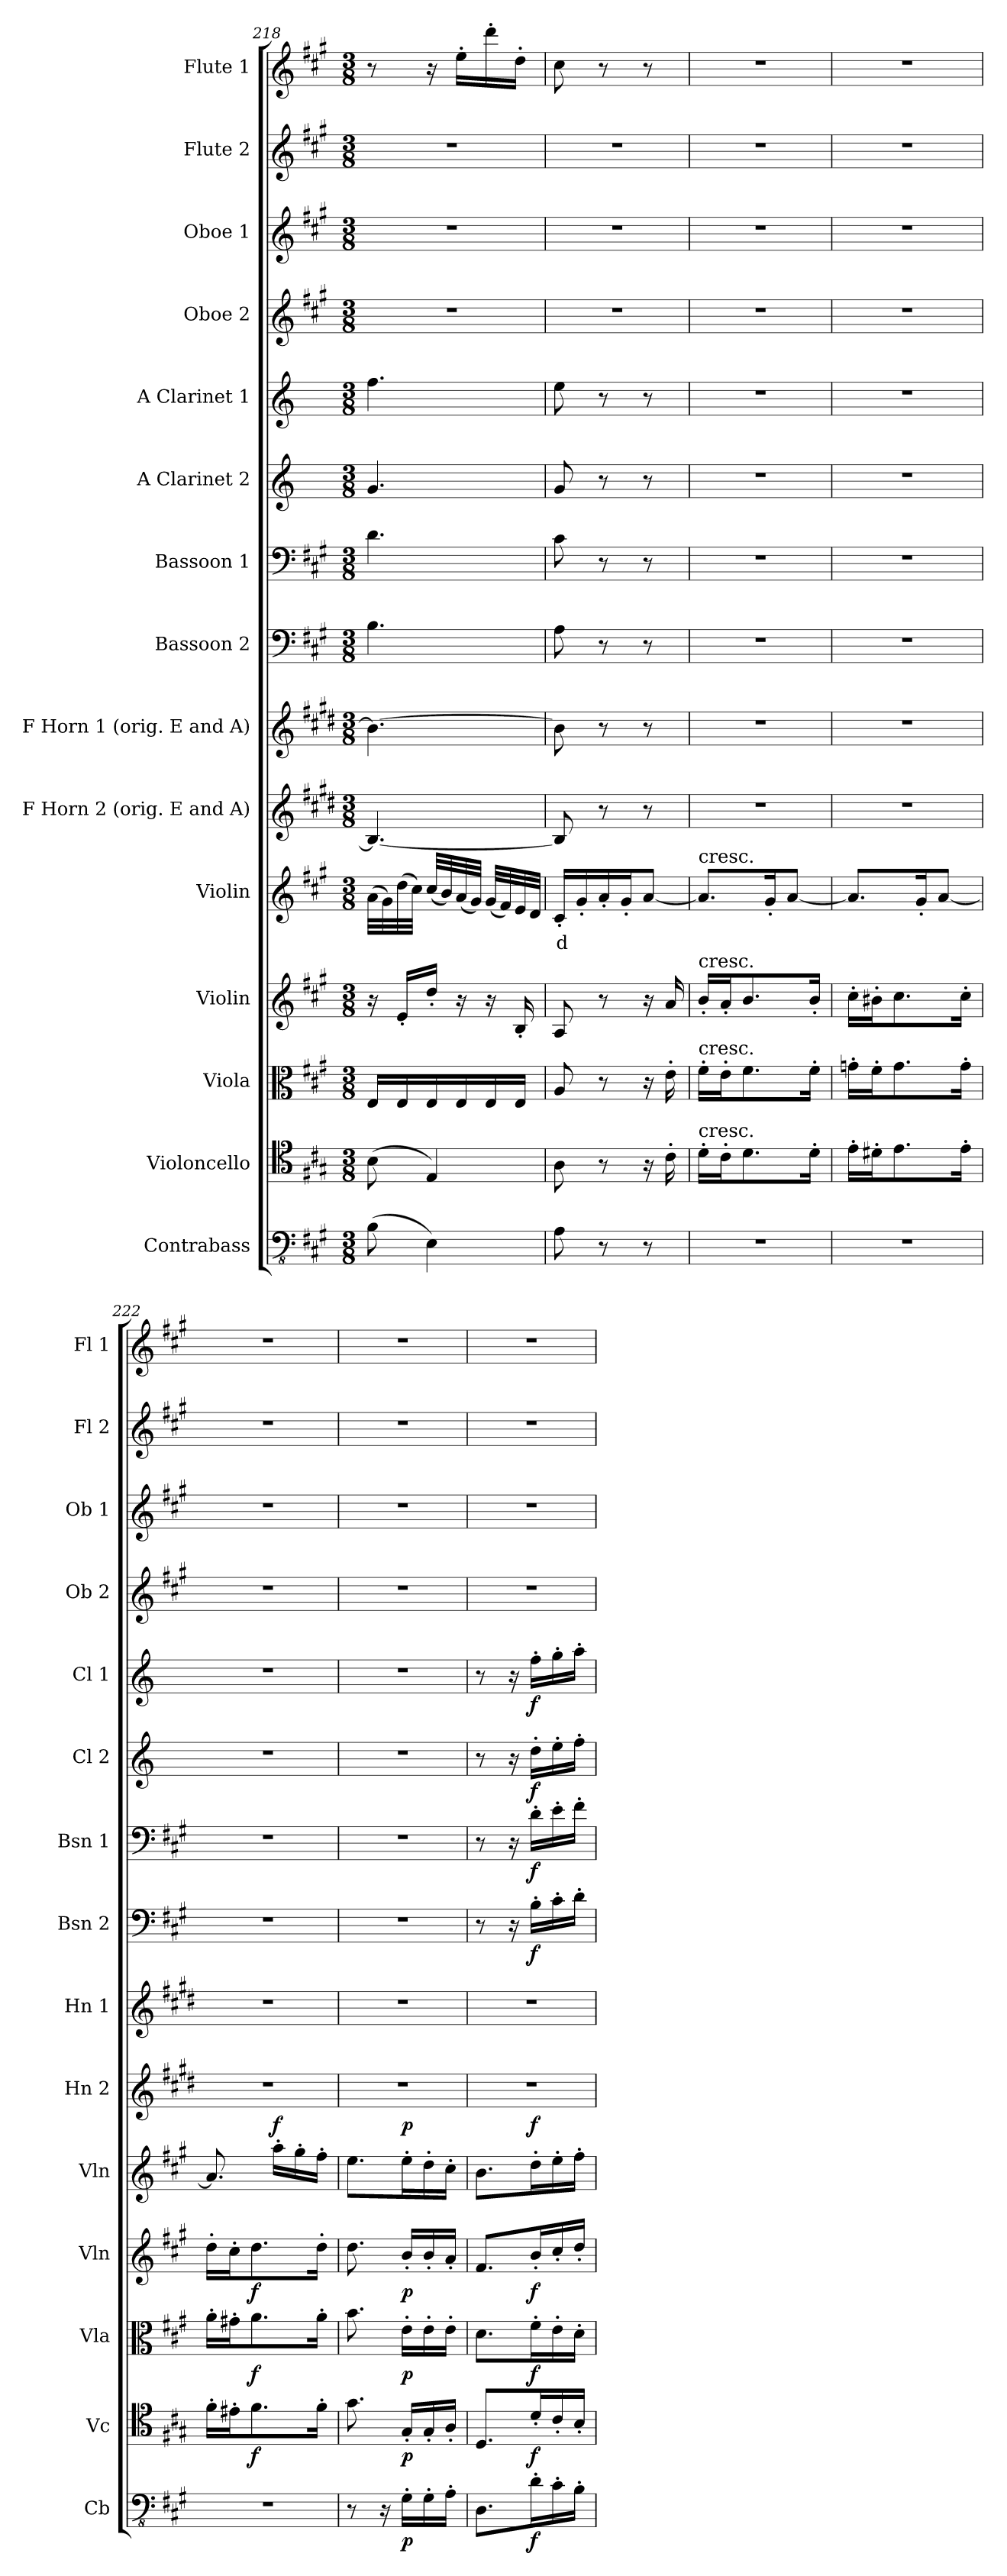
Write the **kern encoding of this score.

**kern	**dynam	**kern	**dynam	**kern	**dynam	**kern	**dynam	**kern	**text	**dynam	**kern	**kern	**kern	**dynam	**kern	**dynam	**kern	**dynam	**kern	**dynam	**kern	**kern	**kern	**kern
*part15	*part15	*part14	*part14	*part13	*part13	*part12	*part12	*part11	*part11	*part11	*part10	*part9	*part8	*part8	*part7	*part7	*part6	*part6	*part5	*part5	*part4	*part3	*part2	*part1
*staff15	*staff15	*staff14	*staff14	*staff13	*staff13	*staff12	*staff12	*staff11	*staff11	*staff11	*staff10	*staff9	*staff8	*staff8	*staff7	*staff7	*staff6	*staff6	*staff5	*staff5	*staff4	*staff3	*staff2	*staff1
*I"Contrabass	*	*I"Violoncello	*	*I"Viola	*	*I"Violin	*	*I"Violin	*	*	*I"F Horn 2 (orig. E and A)	*I"F Horn 1 (orig. E and A)	*I"Bassoon 2	*	*I"Bassoon 1	*	*I"A Clarinet 2	*	*I"A Clarinet 1	*	*I"Oboe 2	*I"Oboe 1	*I"Flute 2	*I"Flute 1
*I'Cb	*	*I'Vc	*	*I'Vla	*	*I'Vln	*	*I'Vln	*	*	*I'Hn 2	*I'Hn 1	*I'Bsn 2	*	*I'Bsn 1	*	*I'Cl 2	*	*I'Cl 1	*	*I'Ob 2	*I'Ob 1	*I'Fl 2	*I'Fl 1
*clefFv4	*	*clefC4	*	*clefC3	*	*clefG2	*	*clefG2	*	*	*clefG2	*clefG2	*clefF4	*	*clefF4	*	*clefG2	*	*clefG2	*	*clefG2	*clefG2	*clefG2	*clefG2
*	*	*	*	*	*	*	*	*	*	*	*ITrd4c7	*ITrd4c7	*	*	*	*	*ITrd2c3	*	*ITrd2c3	*	*	*	*	*
*k[f#c#g#]	*	*k[f#c#g#]	*	*k[f#c#g#]	*	*k[f#c#g#]	*	*k[f#c#g#]	*	*	*k[f#c#g#]	*k[f#c#g#]	*k[f#c#g#]	*	*k[f#c#g#]	*	*k[f#c#g#]	*	*k[f#c#g#]	*	*k[f#c#g#]	*k[f#c#g#]	*k[f#c#g#]	*k[f#c#g#]
*M3/8	*	*M3/8	*	*M3/8	*	*M3/8	*	*M3/8	*	*	*M3/8	*M3/8	*M3/8	*	*M3/8	*	*M3/8	*	*M3/8	*	*M3/8	*M3/8	*M3/8	*M3/8
=218	=218	=218	=218	=218	=218	=218	=218	=218	=218	=218	=218	=218	=218	=218	=218	=218	=218	=218	=218	=218	=218	=218	=218	=218
(>8BB\	.	(>8B\	.	16E/LL	.	16r	.	(>32a\LLL	.	.	4.E/_	4.e\_	4.B\	.	4.d\	.	4.e/	.	4.dd\	.	4.r	4.r	4.r	8r
.	.	.	.	.	.	.	.	32g#\)	.	.	.	.	.	.	.	.	.	.	.	.	.	.	.	.
.	.	.	.	16E/	.	16e'/LL	.	(>32dd\	.	.	.	.	.	.	.	.	.	.	.	.	.	.	.	.
.	.	.	.	.	.	.	.	32cc#\JJJ)	.	.	.	.	.	.	.	.	.	.	.	.	.	.	.	.
4EE\)	.	4E/)	.	16E/	.	16dd'/JJ	.	(<32cc#/LLL	.	.	.	.	.	.	.	.	.	.	.	.	.	.	.	16r
.	.	.	.	.	.	.	.	32b/)	.	.	.	.	.	.	.	.	.	.	.	.	.	.	.	.
.	.	.	.	16E/	.	16r	.	(<32a/	.	.	.	.	.	.	.	.	.	.	.	.	.	.	.	16ee'\LL
.	.	.	.	.	.	.	.	32g#/JJJ)	.	.	.	.	.	.	.	.	.	.	.	.	.	.	.	.
.	.	.	.	16E/	.	16r	.	(<32g#/LLL	.	.	.	.	.	.	.	.	.	.	.	.	.	.	.	16ddd'\
.	.	.	.	.	.	.	.	32f#/)	.	.	.	.	.	.	.	.	.	.	.	.	.	.	.	.
.	.	.	.	16E/JJ	.	16B'/	.	32e/	.	.	.	.	.	.	.	.	.	.	.	.	.	.	.	16dd'\JJ
.	.	.	.	.	.	.	.	32d/JJJ	.	.	.	.	.	.	.	.	.	.	.	.	.	.	.	.
=219	=219	=219	=219	=219	=219	=219	=219	=219	=219	=219	=219	=219	=219	=219	=219	=219	=219	=219	=219	=219	=219	=219	=219	=219
!	!	!	!	!	!	!	!	!	!LO:LY:b:color=#FF0000	!	!	!	!	!	!	!	!	!	!	!	!	!	!	!
8AA\	.	8A\	.	8A/	.	8A/	.	16c#'/LL	d	.	8E/]	8e\]	8A\	.	8c#\	.	8e/	.	8cc#\	.	4.r	4.r	4.r	8cc#\
.	.	.	.	.	.	.	.	16g#'/	.	.	.	.	.	.	.	.	.	.	.	.	.	.	.	.
8r	.	8r	.	8r	.	8r	.	16a'/	.	.	8r	8r	8r	.	8r	.	8r	.	8r	.	.	.	.	8r
.	.	.	.	.	.	.	.	16g#'/J	.	.	.	.	.	.	.	.	.	.	.	.	.	.	.	.
8r	.	16r	.	16r	.	16r	.	[8a/J	.	.	8r	8r	8r	.	8r	.	8r	.	8r	.	.	.	.	8r
.	.	16c#'\	.	16e'\	.	16a/	.	.	.	.	.	.	.	.	.	.	.	.	.	.	.	.	.	.
!!LO:PB:g=z
=220	=220	=220	=220	=220	=220	=220	=220	=220	=220	=220	=220	=220	=220	=220	=220	=220	=220	=220	=220	=220	=220	=220	=220	=220
!	!	!	!	!	!	!	!	!LO:TX:a:t=cresc.	!	!	!	!	!	!	!	!	!	!	!	!	!	!	!	!
!	!	!	!	!	!	!LO:TX:a:t=cresc.	!	!	!	!	!	!	!	!	!	!	!	!	!	!	!	!	!	!
!	!	!	!	!LO:TX:a:t=cresc.	!	!	!	!	!	!	!	!	!	!	!	!	!	!	!	!	!	!	!	!
!	!	!LO:TX:a:t=cresc.	!	!	!	!	!	!	!	!	!	!	!	!	!	!	!	!	!	!	!	!	!	!
4.r	.	16d'\LL	.	16f#'\LL	.	16b'/LL	.	8.a/L]	.	.	4.r	4.r	4.r	.	4.r	.	4.r	.	4.r	.	4.r	4.r	4.r	4.r
.	.	16c#'\J	.	16e'\J	.	16a'/J	.	.	.	.	.	.	.	.	.	.	.	.	.	.	.	.	.	.
.	.	8.d\	.	8.f#\	.	8.b/	.	.	.	.	.	.	.	.	.	.	.	.	.	.	.	.	.	.
.	.	.	.	.	.	.	.	16g#'/K	.	.	.	.	.	.	.	.	.	.	.	.	.	.	.	.
.	.	.	.	.	.	.	.	[8a/J	.	.	.	.	.	.	.	.	.	.	.	.	.	.	.	.
.	.	16d'\Jk	.	16f#'\Jk	.	16b'/Jk	.	.	.	.	.	.	.	.	.	.	.	.	.	.	.	.	.	.
=221	=221	=221	=221	=221	=221	=221	=221	=221	=221	=221	=221	=221	=221	=221	=221	=221	=221	=221	=221	=221	=221	=221	=221	=221
4.r	.	16e'\LL	.	16gn'\LL	.	16cc#'\LL	.	8.a/L]	.	.	4.r	4.r	4.r	.	4.r	.	4.r	.	4.r	.	4.r	4.r	4.r	4.r
.	.	16d#X'\J	.	16f#'\J	.	16b#X'\J	.	.	.	.	.	.	.	.	.	.	.	.	.	.	.	.	.	.
.	.	8.e\	.	8.g\	.	8.cc#\	.	.	.	.	.	.	.	.	.	.	.	.	.	.	.	.	.	.
.	.	.	.	.	.	.	.	16g#'/K	.	.	.	.	.	.	.	.	.	.	.	.	.	.	.	.
.	.	.	.	.	.	.	.	[8a/J	.	.	.	.	.	.	.	.	.	.	.	.	.	.	.	.
.	.	16e'\Jk	.	16g'\Jk	.	16cc#'\Jk	.	.	.	.	.	.	.	.	.	.	.	.	.	.	.	.	.	.
=222	=222	=222	=222	=222	=222	=222	=222	=222	=222	=222	=222	=222	=222	=222	=222	=222	=222	=222	=222	=222	=222	=222	=222	=222
4.r	.	16f#'\LL	.	16a'\LL	.	16dd'\LL	.	8.a/]	.	.	4.r	4.r	4.r	.	4.r	.	4.r	.	4.r	.	4.r	4.r	4.r	4.r
.	.	16e#X'\J	.	16g#X'\J	.	16cc#'\J	.	.	.	.	.	.	.	.	.	.	.	.	.	.	.	.	.	.
!	!	!	!LO:DY:b	!	!LO:DY:b	!	!LO:DY:b	!	!	!	!	!	!	!	!	!	!	!	!	!	!	!	!	!
.	.	8.f#\	f	8.a\	f	8.dd\	f	.	.	.	.	.	.	.	.	.	.	.	.	.	.	.	.	.
!	!	!	!	!	!	!	!	!	!	!LO:DY:b	!	!	!	!	!	!	!	!	!	!	!	!	!	!
.	.	.	.	.	.	.	.	16aa'\LL	.	f	.	.	.	.	.	.	.	.	.	.	.	.	.	.
.	.	.	.	.	.	.	.	16gg#'\	.	.	.	.	.	.	.	.	.	.	.	.	.	.	.	.
.	.	16f#'\Jk	.	16a'\Jk	.	16dd'\Jk	.	16ff#'\JJ	.	.	.	.	.	.	.	.	.	.	.	.	.	.	.	.
=223	=223	=223	=223	=223	=223	=223	=223	=223	=223	=223	=223	=223	=223	=223	=223	=223	=223	=223	=223	=223	=223	=223	=223	=223
8r	.	8.g#\	.	8.b\	.	8.dd\	.	8.ee\L	.	.	4.r	4.r	4.r	.	4.r	.	4.r	.	4.r	.	4.r	4.r	4.r	4.r
16r	.	.	.	.	.	.	.	.	.	.	.	.	.	.	.	.	.	.	.	.	.	.	.	.
!	!LO:DY:b	!	!LO:DY:b	!	!LO:DY:b	!	!LO:DY:b	!	!	!LO:DY:b	!	!	!	!	!	!	!	!	!	!	!	!	!	!
16GG#'\LL	p	16G#'/LL	p	16e'\LL	p	16b'/LL	p	16ee'\L	.	p	.	.	.	.	.	.	.	.	.	.	.	.	.	.
16GG#'\	.	16G#'/	.	16e'\	.	16b'/	.	16dd'\	.	.	.	.	.	.	.	.	.	.	.	.	.	.	.	.
16AA'\JJ	.	16A'/JJ	.	16e'\JJ	.	16a'/JJ	.	16cc#'\JJ	.	.	.	.	.	.	.	.	.	.	.	.	.	.	.	.
=224	=224	=224	=224	=224	=224	=224	=224	=224	=224	=224	=224	=224	=224	=224	=224	=224	=224	=224	=224	=224	=224	=224	=224	=224
8.DD\L	.	8.D/L	.	8.d\L	.	8.f#/L	.	8.b\L	.	.	4.r	4.r	8r	.	8r	.	8r	.	8r	.	4.r	4.r	4.r	4.r
.	.	.	.	.	.	.	.	.	.	.	.	.	16r	.	16r	.	16r	.	16r	.	.	.	.	.
!	!LO:DY:b	!	!LO:DY:b	!	!LO:DY:b	!	!LO:DY:b	!	!	!LO:DY:b	!	!	!	!LO:DY:b	!	!LO:DY:b	!	!LO:DY:b	!	!LO:DY:b	!	!	!	!
16D'\L	f	16d'/L	f	16f#'\L	f	16b'/L	f	16dd'\L	.	f	.	.	16B'\LL	f	16d'\LL	f	16b'\LL	f	16dd'\LL	f	.	.	.	.
16C#'\	.	16c#'/	.	16e'\	.	16cc#'/	.	16ee'\	.	.	.	.	16c#'\	.	16e'\	.	16cc#'\	.	16ee'\	.	.	.	.	.
16BB'\JJ	.	16B'/JJ	.	16d'\JJ	.	16dd'/JJ	.	16ff#'\JJ	.	.	.	.	16d'\JJ	.	16f#'\JJ	.	16dd'\JJ	.	16ff#'\JJ	.	.	.	.	.
=	=	=	=	=	=	=	=	=	=	=	=	=	=	=	=	=	=	=	=	=	=	=	=	=
*-	*-	*-	*-	*-	*-	*-	*-	*-	*-	*-	*-	*-	*-	*-	*-	*-	*-	*-	*-	*-	*-	*-	*-	*-
